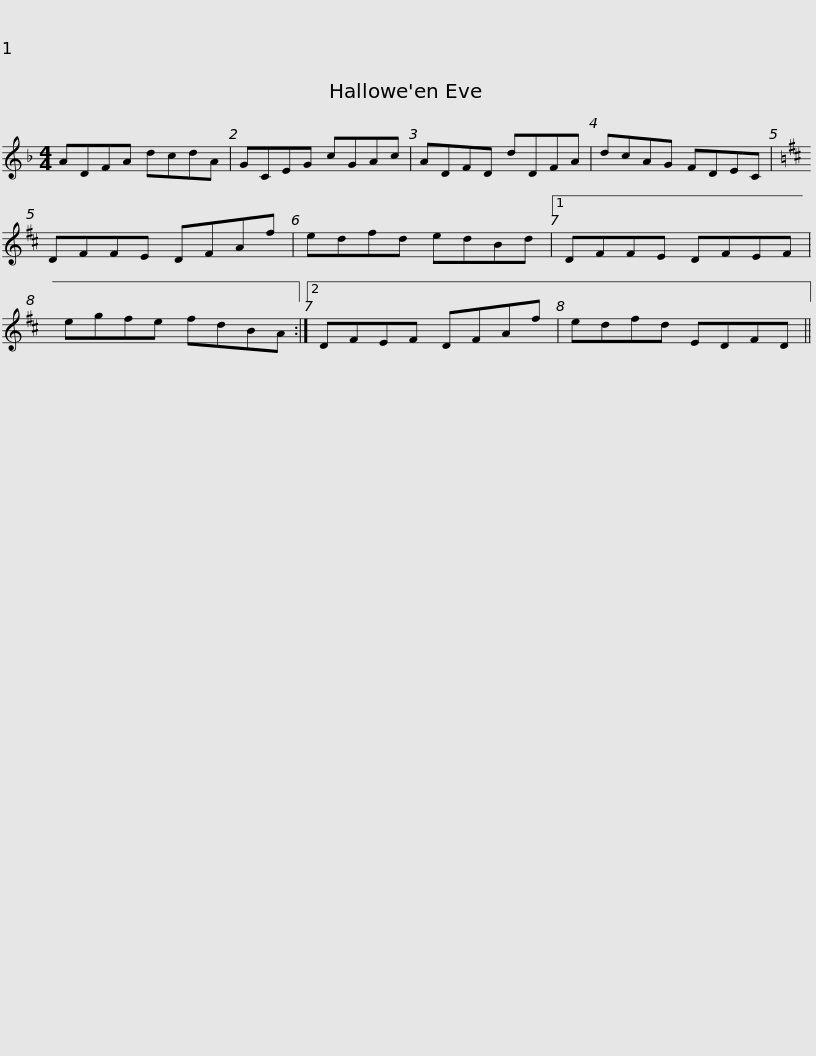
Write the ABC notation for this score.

X:1
L:1/8
M:4/4
I:linebreak $
K:F
V:1 treble
V:1
 ADFA dcdA | GCEG cGAc | ADFD dDFA | dcAG FDEC |[K:D] DFFE DFAf |$ %5
 edfd edBd |1 DFFE DFEF | egfe fdBA :|2 DFEF DFAf | edfd EDFD || %10
